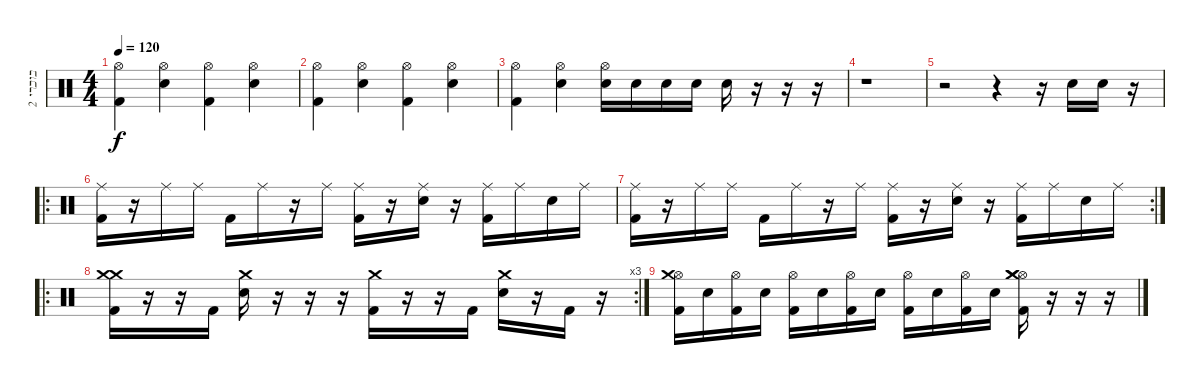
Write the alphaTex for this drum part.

\track ("בוכרי 2" "בוכרי 2") {instrument percussion}
\staff {score}
\articulation defaults
\ts (4 4)
\tempo 120
\clef neutral
\ks c
("Hi-Hat (open)" "Kick (hit) 2").4{dy f} ("Hi-Hat (open)" "Snare (hit) 2").4 ("Hi-Hat (open)" "Kick (hit) 2").4 ("Hi-Hat (open)" "Snare (hit) 2").4 |
("Hi-Hat (open)" "Kick (hit) 2").4 ("Hi-Hat (open)" "Snare (hit) 2").4 ("Hi-Hat (open)" "Kick (hit) 2").4 ("Hi-Hat (open)" "Snare (hit) 2").4 |
("Hi-Hat (open)" "Kick (hit) 2").4 ("Hi-Hat (open)" "Snare (hit) 2").4 ("Hi-Hat (open)" "Snare (hit) 2").16 "Snare (hit) 2".16 "Snare (hit) 2".16 "Snare (hit) 2".16 "Snare (hit) 2".16 r.16 r.16 r.16 |
r.1 |
r.2 r.4 r.16 "Snare (hit) 2".16 "Snare (hit) 2".16 r.16 |
\ro
("Ride (middle)" "Kick (hit) 2").16 r.16 "Ride (middle)".16 "Ride (middle)".16 "Kick (hit) 2".16 "Ride (middle)".16 r.16 "Ride (middle)".16 ("Ride (middle)" "Kick (hit) 2").16 r.16 ("Ride (middle)" "Snare (hit) 2").16 r.16 ("Ride (middle)" "Kick (hit) 2").16 "Ride (middle)".16 "Snare (hit) 2".16 "Ride (middle)".16 |
\rc 2
("Ride (middle)" "Kick (hit) 2").16 r.16 "Ride (middle)".16 "Ride (middle)".16 "Kick (hit) 2".16 "Ride (middle)".16 r.16 "Ride (middle)".16 ("Ride (middle)" "Kick (hit) 2").16 r.16 ("Ride (middle)" "Snare (hit) 2").16 r.16 ("Ride (middle)" "Kick (hit) 2").16 "Ride (middle)".16 "Snare (hit) 2".16 "Ride (middle)".16 |
\ro
\rc 3
("Crash medium (hit)" "Kick (hit) 2" "Crash medium (hit)").16 r.16 r.16 "Kick (hit) 2".16 ("Crash medium (hit)" "Snare (hit) 2").16 r.16 r.16 r.16 ("Crash medium (hit)" "Kick (hit) 2").16 r.16 r.16 "Kick (hit) 2".16 ("Crash medium (hit)" "Snare (hit) 2").16 r.16 "Kick (hit) 2".16 r.16 |
("Hi-Hat (open)" "Kick (hit) 2" "Crash medium (hit)").16 "Snare (hit) 2".16 ("Hi-Hat (open)" "Kick (hit) 2").16 "Snare (hit) 2".16 ("Hi-Hat (open)" "Kick (hit) 2").16 "Snare (hit) 2".16 ("Hi-Hat (open)" "Kick (hit) 2").16 "Snare (hit) 2".16 ("Hi-Hat (open)" "Kick (hit) 2").16 "Snare (hit) 2".16 ("Hi-Hat (open)" "Kick (hit) 2").16 "Snare (hit) 2".16 ("Hi-Hat (open)" "Kick (hit) 2" "Crash medium (hit)" "Crash medium (hit)").16 r.16 r.16 r.16
